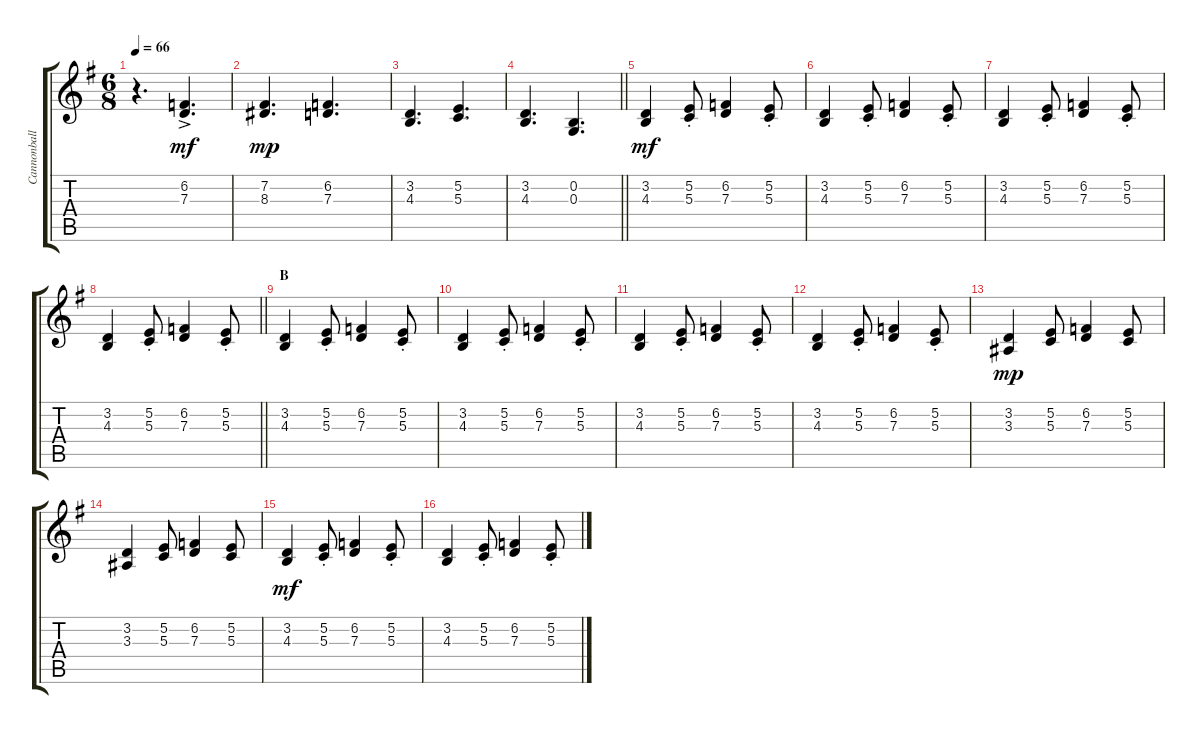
\track ("Cannonball Adderley & John Coltrane" "Cannonball") {instrument altosax bank 255}
\staff {score tabs}
\tuning (E4 B3 G3 D3 A2 E2) {hide}
\ts (6 8)
\tempo 66
\clef g2
\ks g
r.4{d dy mf} (6.2{ac} 7.3{ac}).4{d} |
(7.2 8.3).4{d dy mp} (6.2 7.3).4{d} |
(3.2 4.3).4{d} (5.2 5.3).4{d} |
\barLineRight lightlight
(3.2 4.3).4{d} (0.2 0.3).4{d} |
\section ("" "")
(3.2 4.3).4{dy mf} (5.2{st} 5.3{st}).8 (6.2 7.3).4 (5.2{st} 5.3{st}).8 |
(3.2 4.3).4 (5.2{st} 5.3{st}).8 (6.2 7.3).4 (5.2{st} 5.3{st}).8 |
(3.2 4.3).4 (5.2{st} 5.3{st}).8 (6.2 7.3).4 (5.2{st} 5.3{st}).8 |
\barLineRight lightlight
(3.2 4.3).4 (5.2{st} 5.3{st}).8 (6.2 7.3).4 (5.2{st} 5.3{st}).8 |
\section ("" "B")
(3.2 4.3).4 (5.2{st} 5.3{st}).8 (6.2 7.3).4 (5.2{st} 5.3{st}).8 |
(3.2 4.3).4 (5.2{st} 5.3{st}).8 (6.2 7.3).4 (5.2{st} 5.3{st}).8 |
(3.2 4.3).4 (5.2{st} 5.3{st}).8 (6.2 7.3).4 (5.2{st} 5.3{st}).8 |
(3.2 4.3).4 (5.2{st} 5.3{st}).8 (6.2 7.3).4 (5.2{st} 5.3{st}).8 |
(3.2 3.3).4{dy mp} (5.2 5.3).8 (6.2 7.3).4 (5.2 5.3).8 |
(3.2 3.3).4 (5.2 5.3).8 (6.2 7.3).4 (5.2 5.3).8 |
(3.2 4.3).4{dy mf} (5.2{st} 5.3{st}).8 (6.2 7.3).4 (5.2{st} 5.3{st}).8 |
(3.2 4.3).4 (5.2{st} 5.3{st}).8 (6.2 7.3).4 (5.2{st} 5.3{st}).8
